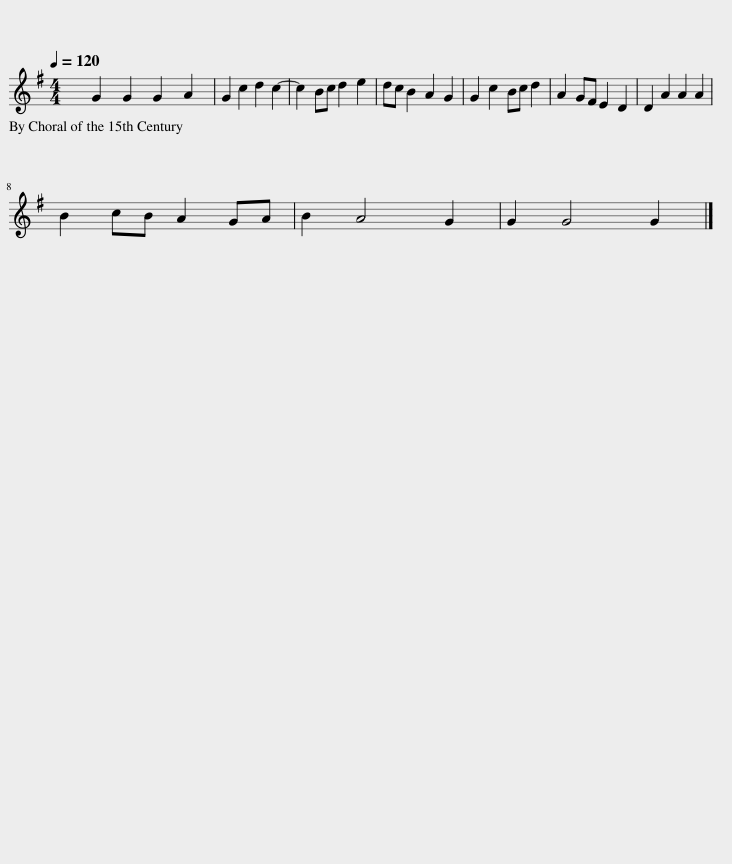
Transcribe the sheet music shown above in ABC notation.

X:1
L:1/8
Q:1/4=120
M:4/4
I:linebreak $
K:G
V:1 treble
V:1
 G2 G2 G2 A2 | G2 c2 d2 c2- | c2 Bc d2 e2 | dc B2 A2 G2 | G2 c2 Bc d2 | %5
 A2 GF E2 D2 | D2 A2 A2 A2 |$ B2 cB A2 GA | B2 A4 G2 | G2 G4 G2 |] %10
